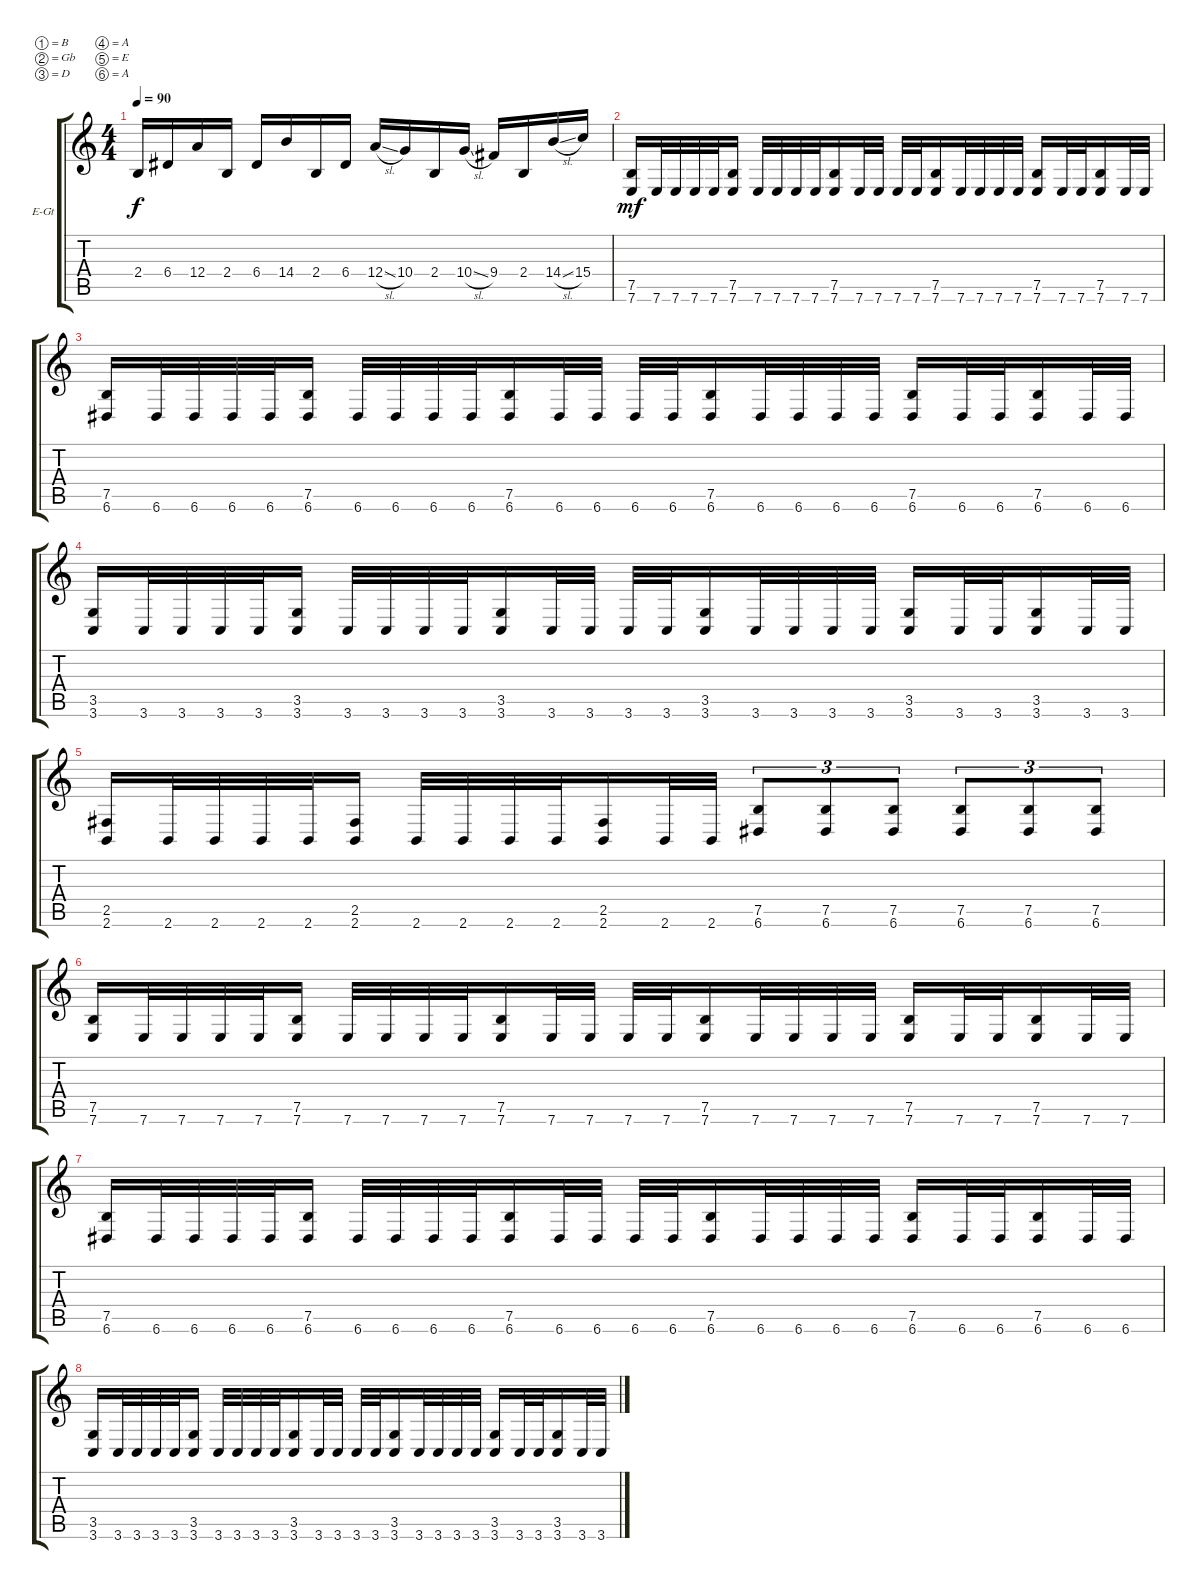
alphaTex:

\bracketExtendMode groupsimilarinstruments
\firstSystemTrackNameOrientation horizontal
\otherSystemsTrackNameOrientation horizontal
\track ("Quentin Laval" "E-Gt") {instrument distortionguitar}
\staff {score tabs}
\tuning (B3 Gb3 D3 A2 E2 A1)
\ts (4 4)
\tempo 90
\clef g2
\ks c
2.4.16{dy f} 6.4.16 12.4.16 2.4.16 6.4.16 14.4.16 2.4.16 6.4.16 12.4{sl}.16 10.4.16 2.4.16 10.4{sl}.16 9.4.16 2.4.16 14.4{sl}.16 15.4.16 |
(7.5 7.6).16{dy mf} 7.6.32 7.6.32 7.6.32 7.6.32 (7.6 7.5).16 7.6.32 7.6.32 7.6.32 7.6.32 (7.6 7.5).16 7.6.32 7.6.32 7.6.32 7.6.32 (7.6 7.5).16 7.6.32 7.6.32 7.6.32 7.6.32 (7.6 7.5).16 7.6.32 7.6.32 (7.6 7.5).16 7.6.32 7.6.32 |
(7.5 6.6).16 6.6.32 6.6.32 6.6.32 6.6.32 (6.6 7.5).16 6.6.32 6.6.32 6.6.32 6.6.32 (6.6 7.5).16 6.6.32 6.6.32 6.6.32 6.6.32 (6.6 7.5).16 6.6.32 6.6.32 6.6.32 6.6.32 (6.6 7.5).16 6.6.32 6.6.32 (6.6 7.5).16 6.6.32 6.6.32 |
(3.5 3.6).16 3.6.32 3.6.32 3.6.32 3.6.32 (3.6 3.5).16 3.6.32 3.6.32 3.6.32 3.6.32 (3.6 3.5).16 3.6.32 3.6.32 3.6.32 3.6.32 (3.6 3.5).16 3.6.32 3.6.32 3.6.32 3.6.32 (3.6 3.5).16 3.6.32 3.6.32 (3.6 3.5).16 3.6.32 3.6.32 |
(2.5 2.6).16 2.6.32 2.6.32 2.6.32 2.6.32 (2.6 2.5).16 2.6.32 2.6.32 2.6.32 2.6.32 (2.6 2.5).16 2.6.32 2.6.32 (7.5 6.6).8{tu (3 2)} (7.5 6.6).8{tu (3 2)} (7.5 6.6).8{tu (3 2)} (7.5 6.6).8{tu (3 2)} (7.5 6.6).8{tu (3 2)} (7.5 6.6).8{tu (3 2)} |
(7.5 7.6).16 7.6.32 7.6.32 7.6.32 7.6.32 (7.6 7.5).16 7.6.32 7.6.32 7.6.32 7.6.32 (7.6 7.5).16 7.6.32 7.6.32 7.6.32 7.6.32 (7.6 7.5).16 7.6.32 7.6.32 7.6.32 7.6.32 (7.6 7.5).16 7.6.32 7.6.32 (7.6 7.5).16 7.6.32 7.6.32 |
(7.5 6.6).16 6.6.32 6.6.32 6.6.32 6.6.32 (6.6 7.5).16 6.6.32 6.6.32 6.6.32 6.6.32 (6.6 7.5).16 6.6.32 6.6.32 6.6.32 6.6.32 (6.6 7.5).16 6.6.32 6.6.32 6.6.32 6.6.32 (6.6 7.5).16 6.6.32 6.6.32 (6.6 7.5).16 6.6.32 6.6.32 |
(3.5 3.6).16 3.6.32 3.6.32 3.6.32 3.6.32 (3.6 3.5).16 3.6.32 3.6.32 3.6.32 3.6.32 (3.6 3.5).16 3.6.32 3.6.32 3.6.32 3.6.32 (3.6 3.5).16 3.6.32 3.6.32 3.6.32 3.6.32 (3.6 3.5).16 3.6.32 3.6.32 (3.6 3.5).16 3.6.32 3.6.32
